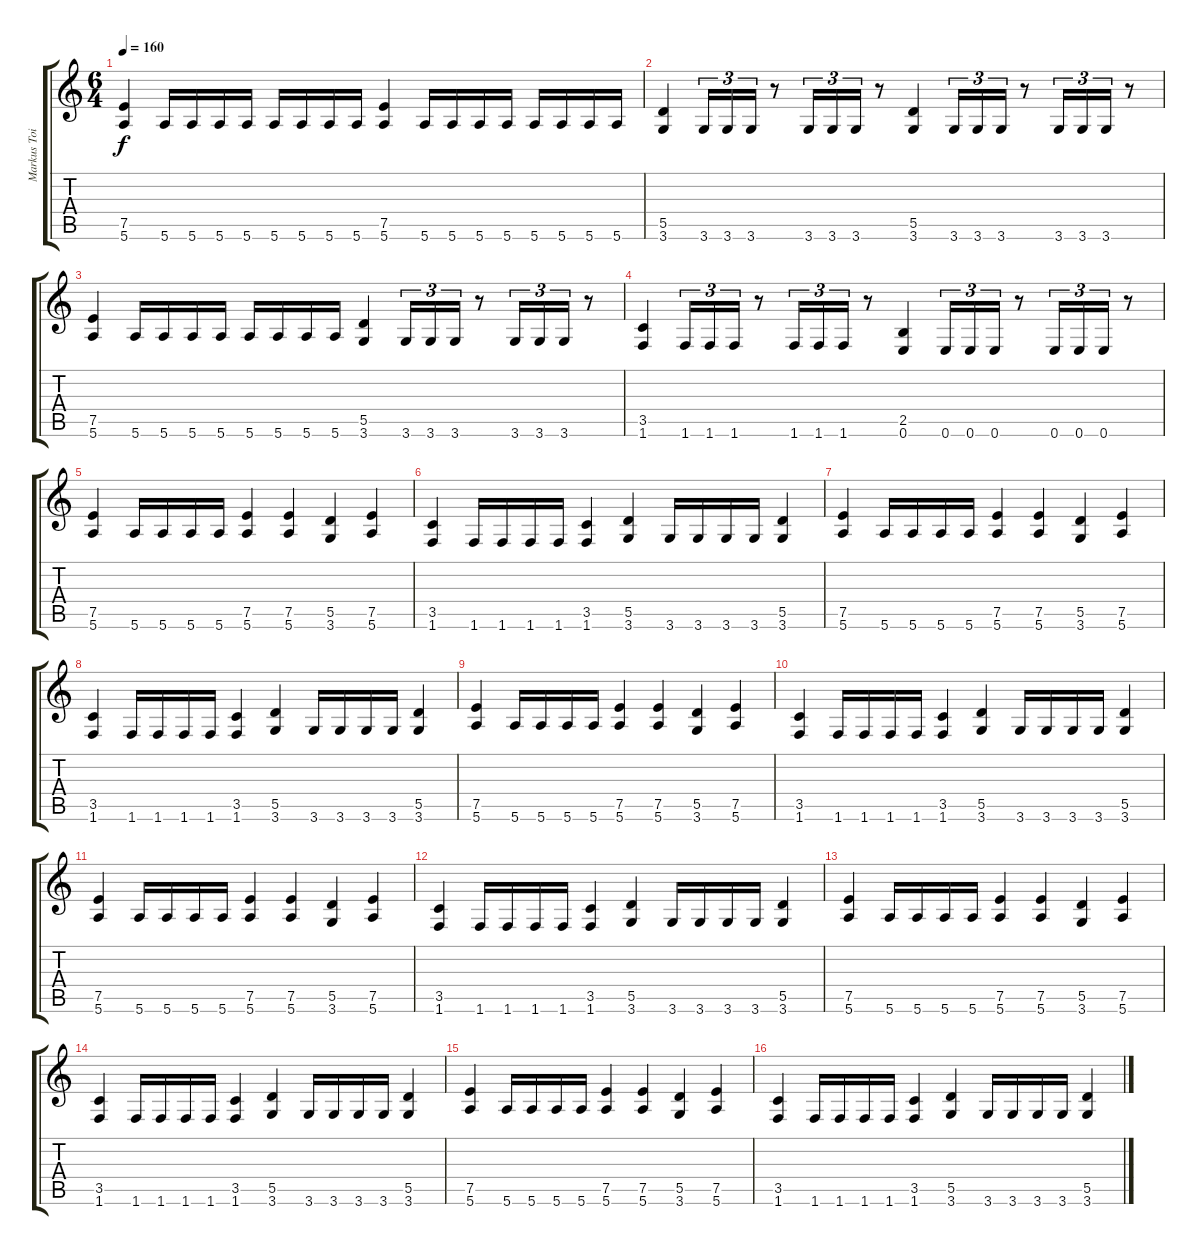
\track ("Markus Toivonen" "Markus Toi") {instrument overdrivenguitar}
\staff {score tabs}
\tuning (E4 B3 G3 D3 A2 E2) {hide}
\ts (6 4)
\tempo 160
\clef g2
\ks c
(7.5 5.6).4{dy f} 5.6.16 5.6.16 5.6.16 5.6.16 5.6.16 5.6.16 5.6.16 5.6.16 (7.5 5.6).4 5.6.16 5.6.16 5.6.16 5.6.16 5.6.16 5.6.16 5.6.16 5.6.16 |
(5.5 3.6).4 3.6.16{tu (3 2)} 3.6.16{tu (3 2)} 3.6.16{tu (3 2)} r.8 3.6.16{tu (3 2)} 3.6.16{tu (3 2)} 3.6.16{tu (3 2)} r.8 (5.5 3.6).4 3.6.16{tu (3 2)} 3.6.16{tu (3 2)} 3.6.16{tu (3 2)} r.8 3.6.16{tu (3 2)} 3.6.16{tu (3 2)} 3.6.16{tu (3 2)} r.8 |
(7.5 5.6).4 5.6.16 5.6.16 5.6.16 5.6.16 5.6.16 5.6.16 5.6.16 5.6.16 (5.5 3.6).4 3.6.16{tu (3 2)} 3.6.16{tu (3 2)} 3.6.16{tu (3 2)} r.8 3.6.16{tu (3 2)} 3.6.16{tu (3 2)} 3.6.16{tu (3 2)} r.8 |
(3.5 1.6).4 1.6.16{tu (3 2)} 1.6.16{tu (3 2)} 1.6.16{tu (3 2)} r.8 1.6.16{tu (3 2)} 1.6.16{tu (3 2)} 1.6.16{tu (3 2)} r.8 (2.5 0.6).4 0.6.16{tu (3 2)} 0.6.16{tu (3 2)} 0.6.16{tu (3 2)} r.8 0.6.16{tu (3 2)} 0.6.16{tu (3 2)} 0.6.16{tu (3 2)} r.8 |
(7.5 5.6).4 5.6.16 5.6.16 5.6.16 5.6.16 (7.5 5.6).4 (7.5 5.6).4 (5.5 3.6).4 (7.5 5.6).4 |
(3.5 1.6).4 1.6.16 1.6.16 1.6.16 1.6.16 (3.5 1.6).4 (5.5 3.6).4 3.6.16 3.6.16 3.6.16 3.6.16 (5.5 3.6).4 |
(7.5 5.6).4 5.6.16 5.6.16 5.6.16 5.6.16 (7.5 5.6).4 (7.5 5.6).4 (5.5 3.6).4 (7.5 5.6).4 |
(3.5 1.6).4 1.6.16 1.6.16 1.6.16 1.6.16 (3.5 1.6).4 (5.5 3.6).4 3.6.16 3.6.16 3.6.16 3.6.16 (5.5 3.6).4 |
(7.5 5.6).4 5.6.16 5.6.16 5.6.16 5.6.16 (7.5 5.6).4 (7.5 5.6).4 (5.5 3.6).4 (7.5 5.6).4 |
(3.5 1.6).4 1.6.16 1.6.16 1.6.16 1.6.16 (3.5 1.6).4 (5.5 3.6).4 3.6.16 3.6.16 3.6.16 3.6.16 (5.5 3.6).4 |
(7.5 5.6).4 5.6.16 5.6.16 5.6.16 5.6.16 (7.5 5.6).4 (7.5 5.6).4 (5.5 3.6).4 (7.5 5.6).4 |
(3.5 1.6).4 1.6.16 1.6.16 1.6.16 1.6.16 (3.5 1.6).4 (5.5 3.6).4 3.6.16 3.6.16 3.6.16 3.6.16 (5.5 3.6).4 |
(7.5 5.6).4 5.6.16 5.6.16 5.6.16 5.6.16 (7.5 5.6).4 (7.5 5.6).4 (5.5 3.6).4 (7.5 5.6).4 |
(3.5 1.6).4 1.6.16 1.6.16 1.6.16 1.6.16 (3.5 1.6).4 (5.5 3.6).4 3.6.16 3.6.16 3.6.16 3.6.16 (5.5 3.6).4 |
(7.5 5.6).4 5.6.16 5.6.16 5.6.16 5.6.16 (7.5 5.6).4 (7.5 5.6).4 (5.5 3.6).4 (7.5 5.6).4 |
(3.5 1.6).4 1.6.16 1.6.16 1.6.16 1.6.16 (3.5 1.6).4 (5.5 3.6).4 3.6.16 3.6.16 3.6.16 3.6.16 (5.5 3.6).4
